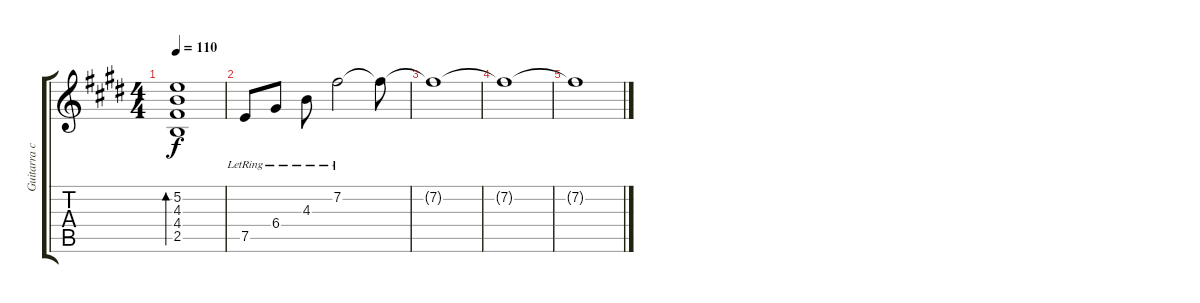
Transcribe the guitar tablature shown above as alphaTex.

\track ("Guitarra clean" "Guitarra c") {instrument electricguitarclean}
\staff {score tabs}
\tuning (E4 B3 G3 D3 A2 E2) {hide}
\ts (4 4)
\section ("" "")
\tempo 110
\clef g2
\ks e
(5.2 4.3 4.4 2.5).1{bd 60 dy f} |
7.5{lr}.8 6.4{lr}.8 4.3{lr}.8 7.2{lr}.2 7.2{t}.8 |
7.2{t}.1 |
7.2{t}.1 |
7.2{t}.1
